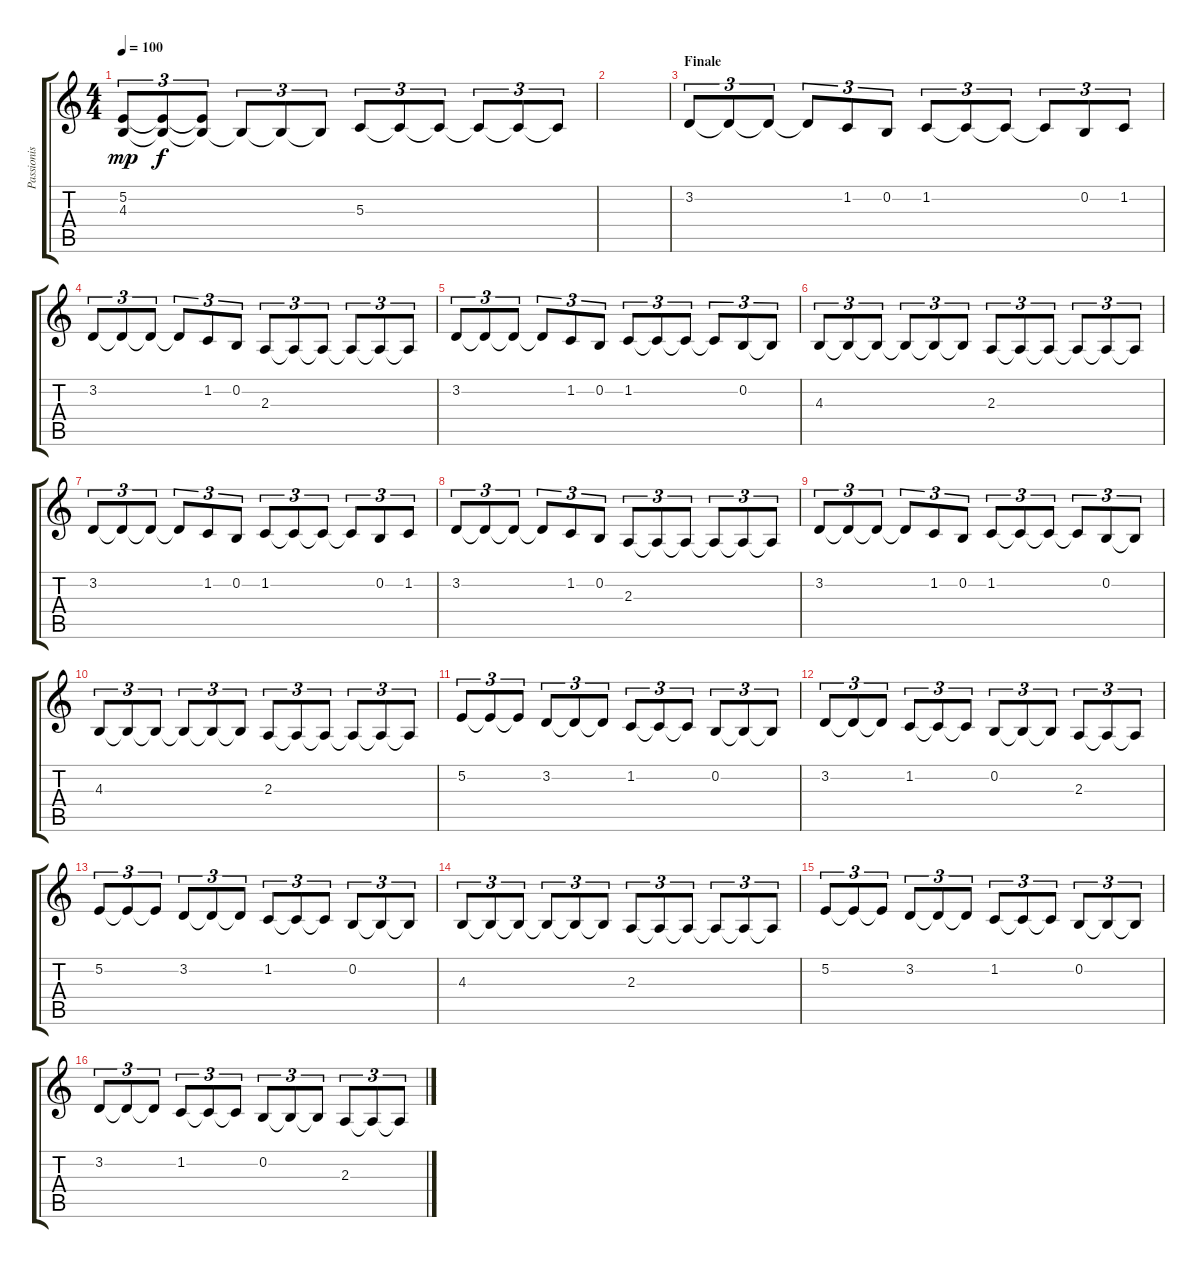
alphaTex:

\track ("Passionis" "Passionis") {instrument choiraahs}
\staff {score tabs}
\tuning (E4 B3 G3 D3 A2 E2) {hide}
\ts (4 4)
\tempo 100
\clef g2
\ks c
(5.2 4.3).8{tu (3 2) dy mp} (5.2{t} 4.3{t}).8{tu (3 2) dy f} (5.2{t} 4.3{t}).8{tu (3 2)} 4.3{t}.8{tu (3 2)} 4.3{t}.8{tu (3 2)} 4.3{t}.8{tu (3 2)} 5.3.8{tu (3 2)} 5.3{t}.8{tu (3 2)} 5.3{t}.8{tu (3 2)} 5.3{t}.8{tu (3 2)} 5.3{t}.8{tu (3 2)} 5.3{t}.8{tu (3 2)} |
|
\section ("" "Finale")
3.2.8{tu (3 2)} 3.2{t}.8{tu (3 2)} 3.2{t}.8{tu (3 2)} 3.2{t}.8{tu (3 2)} 1.2.8{tu (3 2)} 0.2.8{tu (3 2)} 1.2.8{tu (3 2)} 1.2{t}.8{tu (3 2)} 1.2{t}.8{tu (3 2)} 1.2{t}.8{tu (3 2)} 0.2.8{tu (3 2)} 1.2.8{tu (3 2)} |
3.2.8{tu (3 2)} 3.2{t}.8{tu (3 2)} 3.2{t}.8{tu (3 2)} 3.2{t}.8{tu (3 2)} 1.2.8{tu (3 2)} 0.2.8{tu (3 2)} 2.3.8{tu (3 2)} 2.3{t}.8{tu (3 2)} 2.3{t}.8{tu (3 2)} 2.3{t}.8{tu (3 2)} 2.3{t}.8{tu (3 2)} 2.3{t}.8{tu (3 2)} |
3.2.8{tu (3 2)} 3.2{t}.8{tu (3 2)} 3.2{t}.8{tu (3 2)} 3.2{t}.8{tu (3 2)} 1.2.8{tu (3 2)} 0.2.8{tu (3 2)} 1.2.8{tu (3 2)} 1.2{t}.8{tu (3 2)} 1.2{t}.8{tu (3 2)} 1.2{t}.8{tu (3 2)} 0.2.8{tu (3 2)} 0.2{t}.8{tu (3 2)} |
4.3.8{tu (3 2)} 4.3{t}.8{tu (3 2)} 4.3{t}.8{tu (3 2)} 4.3{t}.8{tu (3 2)} 4.3{t}.8{tu (3 2)} 4.3{t}.8{tu (3 2)} 2.3.8{tu (3 2)} 2.3{t}.8{tu (3 2)} 2.3{t}.8{tu (3 2)} 2.3{t}.8{tu (3 2)} 2.3{t}.8{tu (3 2)} 2.3{t}.8{tu (3 2)} |
3.2.8{tu (3 2)} 3.2{t}.8{tu (3 2)} 3.2{t}.8{tu (3 2)} 3.2{t}.8{tu (3 2)} 1.2.8{tu (3 2)} 0.2.8{tu (3 2)} 1.2.8{tu (3 2)} 1.2{t}.8{tu (3 2)} 1.2{t}.8{tu (3 2)} 1.2{t}.8{tu (3 2)} 0.2.8{tu (3 2)} 1.2.8{tu (3 2)} |
3.2.8{tu (3 2)} 3.2{t}.8{tu (3 2)} 3.2{t}.8{tu (3 2)} 3.2{t}.8{tu (3 2)} 1.2.8{tu (3 2)} 0.2.8{tu (3 2)} 2.3.8{tu (3 2)} 2.3{t}.8{tu (3 2)} 2.3{t}.8{tu (3 2)} 2.3{t}.8{tu (3 2)} 2.3{t}.8{tu (3 2)} 2.3{t}.8{tu (3 2)} |
3.2.8{tu (3 2)} 3.2{t}.8{tu (3 2)} 3.2{t}.8{tu (3 2)} 3.2{t}.8{tu (3 2)} 1.2.8{tu (3 2)} 0.2.8{tu (3 2)} 1.2.8{tu (3 2)} 1.2{t}.8{tu (3 2)} 1.2{t}.8{tu (3 2)} 1.2{t}.8{tu (3 2)} 0.2.8{tu (3 2)} 0.2{t}.8{tu (3 2)} |
4.3.8{tu (3 2)} 4.3{t}.8{tu (3 2)} 4.3{t}.8{tu (3 2)} 4.3{t}.8{tu (3 2)} 4.3{t}.8{tu (3 2)} 4.3{t}.8{tu (3 2)} 2.3.8{tu (3 2)} 2.3{t}.8{tu (3 2)} 2.3{t}.8{tu (3 2)} 2.3{t}.8{tu (3 2)} 2.3{t}.8{tu (3 2)} 2.3{t}.8{tu (3 2)} |
5.2.8{tu (3 2)} 5.2{t}.8{tu (3 2)} 5.2{t}.8{tu (3 2)} 3.2.8{tu (3 2)} 3.2{t}.8{tu (3 2)} 3.2{t}.8{tu (3 2)} 1.2.8{tu (3 2)} 1.2{t}.8{tu (3 2)} 1.2{t}.8{tu (3 2)} 0.2.8{tu (3 2)} 0.2{t}.8{tu (3 2)} 0.2{t}.8{tu (3 2)} |
3.2.8{tu (3 2)} 3.2{t}.8{tu (3 2)} 3.2{t}.8{tu (3 2)} 1.2.8{tu (3 2)} 1.2{t}.8{tu (3 2)} 1.2{t}.8{tu (3 2)} 0.2.8{tu (3 2)} 0.2{t}.8{tu (3 2)} 0.2{t}.8{tu (3 2)} 2.3.8{tu (3 2)} 2.3{t}.8{tu (3 2)} 2.3{t}.8{tu (3 2)} |
5.2.8{tu (3 2)} 5.2{t}.8{tu (3 2)} 5.2{t}.8{tu (3 2)} 3.2.8{tu (3 2)} 3.2{t}.8{tu (3 2)} 3.2{t}.8{tu (3 2)} 1.2.8{tu (3 2)} 1.2{t}.8{tu (3 2)} 1.2{t}.8{tu (3 2)} 0.2.8{tu (3 2)} 0.2{t}.8{tu (3 2)} 0.2{t}.8{tu (3 2)} |
4.3.8{tu (3 2)} 4.3{t}.8{tu (3 2)} 4.3{t}.8{tu (3 2)} 4.3{t}.8{tu (3 2)} 4.3{t}.8{tu (3 2)} 4.3{t}.8{tu (3 2)} 2.3.8{tu (3 2)} 2.3{t}.8{tu (3 2)} 2.3{t}.8{tu (3 2)} 2.3{t}.8{tu (3 2)} 2.3{t}.8{tu (3 2)} 2.3{t}.8{tu (3 2)} |
5.2.8{tu (3 2)} 5.2{t}.8{tu (3 2)} 5.2{t}.8{tu (3 2)} 3.2.8{tu (3 2)} 3.2{t}.8{tu (3 2)} 3.2{t}.8{tu (3 2)} 1.2.8{tu (3 2)} 1.2{t}.8{tu (3 2)} 1.2{t}.8{tu (3 2)} 0.2.8{tu (3 2)} 0.2{t}.8{tu (3 2)} 0.2{t}.8{tu (3 2)} |
3.2.8{tu (3 2)} 3.2{t}.8{tu (3 2)} 3.2{t}.8{tu (3 2)} 1.2.8{tu (3 2)} 1.2{t}.8{tu (3 2)} 1.2{t}.8{tu (3 2)} 0.2.8{tu (3 2)} 0.2{t}.8{tu (3 2)} 0.2{t}.8{tu (3 2)} 2.3.8{tu (3 2)} 2.3{t}.8{tu (3 2)} 2.3{t}.8{tu (3 2)}
